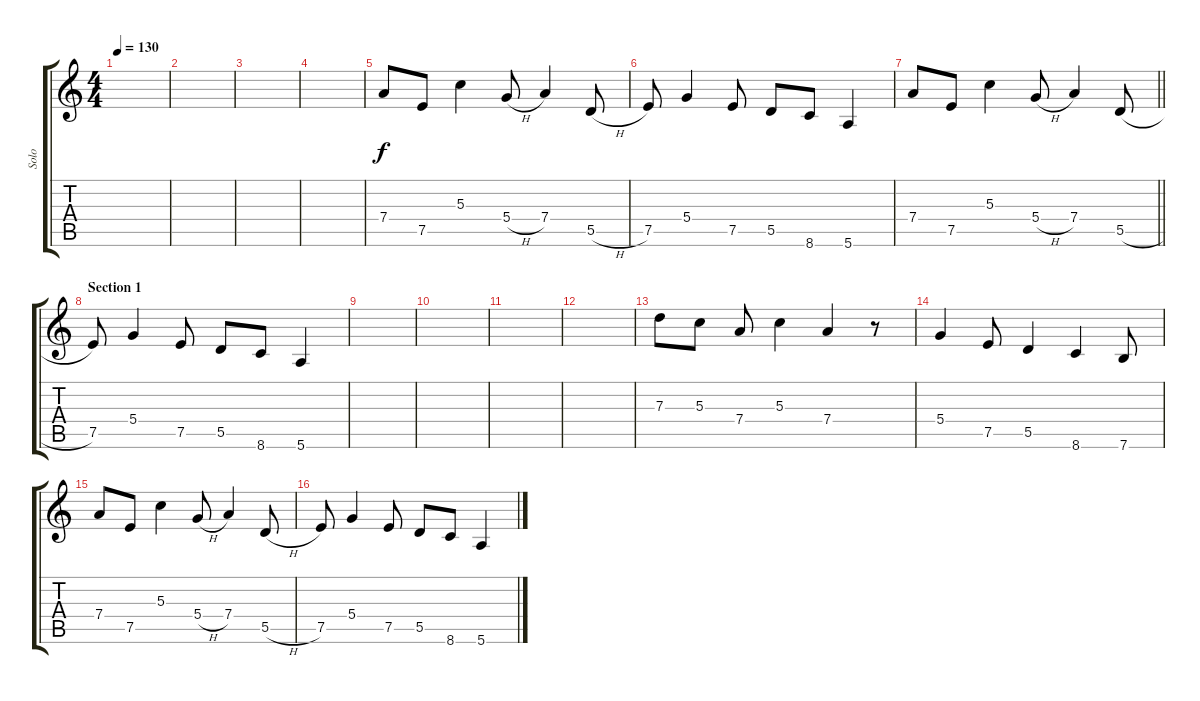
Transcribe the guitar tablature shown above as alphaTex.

\track ("Solo" "Solo") {instrument distortionguitar}
\staff {score tabs}
\tuning (E4 B3 G3 D3 A2 E2) {hide}
\ts (4 4)
\tempo 130
\clef g2
\ks c
|
|
|
|
7.4.8 7.5.8 5.3.4 5.4{h}.8 7.4.4 5.5{h}.8 |
7.5.8 5.4.4 7.5.8 5.5.8 8.6.8 5.6.4 |
\barLineRight lightlight
7.4.8 7.5.8 5.3.4 5.4{h}.8 7.4.4 5.5{h}.8 |
\section ("" "Section 1")
7.5.8 5.4.4 7.5.8 5.5.8 8.6.8 5.6.4 |
|
|
|
|
7.3.8 5.3.8 7.4.8 5.3.4 7.4.4 r.8 |
5.4.4 7.5.8 5.5.4 8.6.4 7.6.8 |
7.4.8 7.5.8 5.3.4 5.4{h}.8 7.4.4 5.5{h}.8 |
7.5.8 5.4.4 7.5.8 5.5.8 8.6.8 5.6.4
